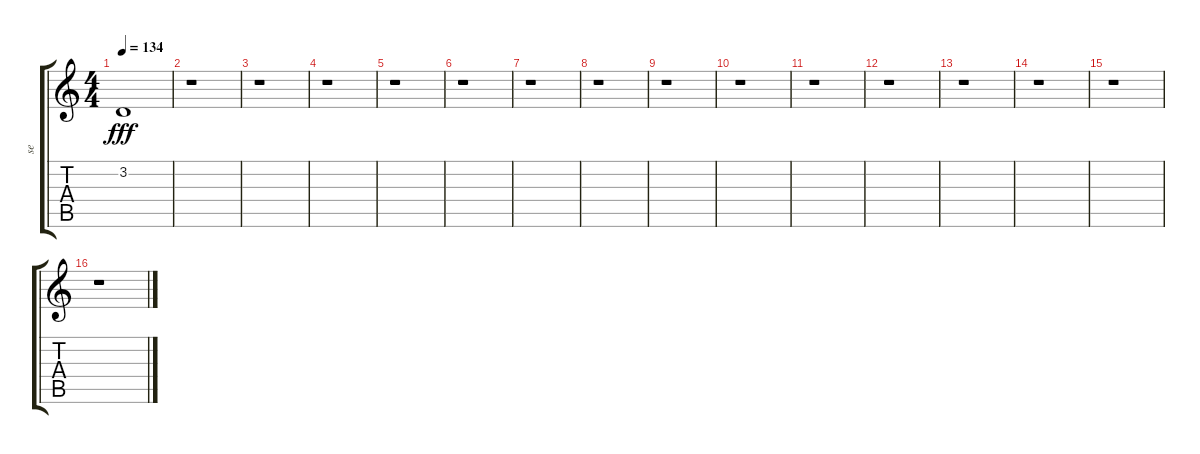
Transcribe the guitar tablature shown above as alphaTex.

\track ("se" "se") {instrument marimba}
\staff {score tabs}
\tuning (E4 B3 G3 D3 A2 E2) {hide}
\ts (4 4)
\tempo 134
\clef g2
\ks c
3.2.1{dy fff} |
r.1 |
r.1 |
r.1 |
r.1 |
r.1 |
r.1 |
r.1 |
r.1 |
r.1 |
r.1 |
r.1 |
r.1 |
r.1 |
r.1 |
r.1
